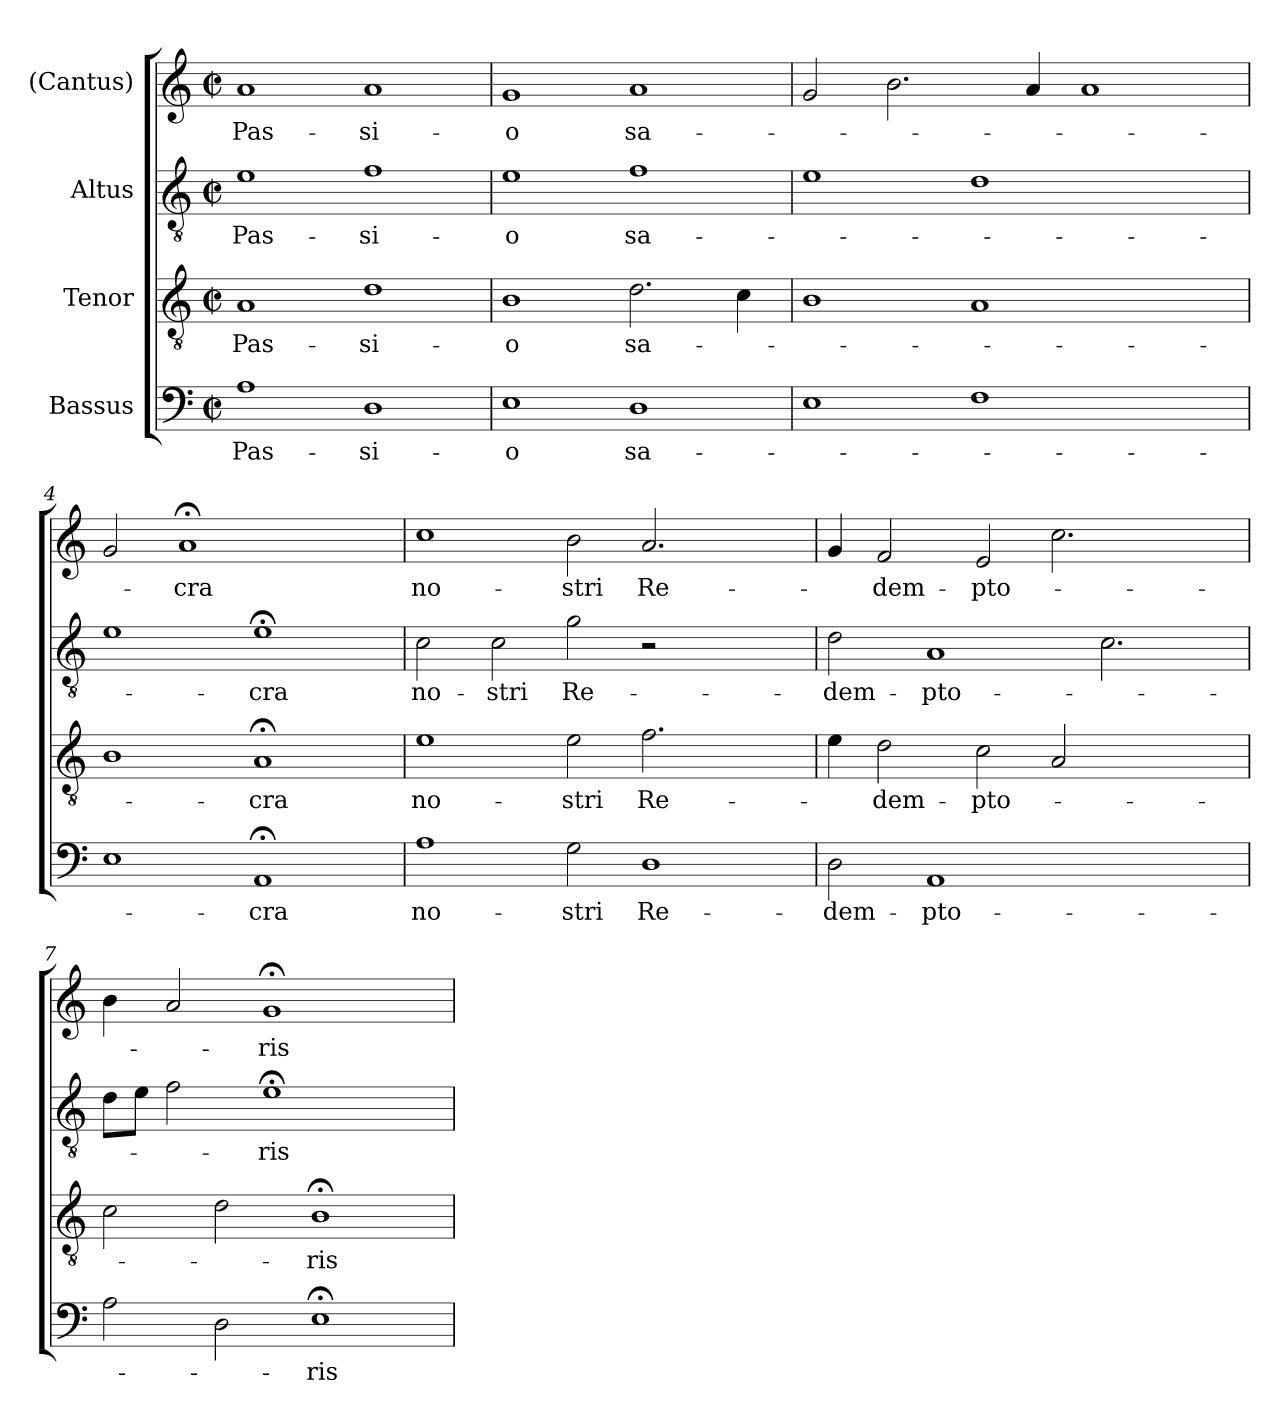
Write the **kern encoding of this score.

**kern	**text	**kern	**text	**kern	**text	**kern	**text
*part4	*part4	*part3	*part3	*part2	*part2	*part1	*part1
*staff4	*staff4	*staff3	*staff3	*staff2	*staff2	*staff1	*staff1
*I"Bassus	*	*I"Tenor	*	*I"Altus	*	*I"(Cantus)	*
!!LO:PB:g=z
*stria5	*	*stria5	*	*stria5	*	*stria5	*
*clefF4	*	*clefGv2	*	*clefGv2	*	*clefG2	*
*M2/2	*	*M2/2	*	*M2/2	*	*M2/2	*
*met(c|)	*	*met(c|)	*	*met(c|)	*	*met(c|)	*
=1	=1	=1	=1	=1	=1	=1	=1
!	!LO:LY:b:cj	!	!LO:LY:b:cj	!	!LO:LY:b:cj	!	!LO:LY:b:cj
1A	Pas-	1A	Pas-	1e	Pas-	1a	Pas-
!	!LO:LY:b:rj	!	!LO:LY:b:rj	!	!LO:LY:b:rj	!	!LO:LY:b:rj
1D	-si-	1d	-si-	1f	-si-	1a	-si-
=2	=2	=2	=2	=2	=2	=2	=2
!	!LO:LY:b:rj	!	!LO:LY:b:rj	!	!LO:LY:b:rj	!	!LO:LY:b:rj
1E	-o	1B	-o	1e	-o	1g	-o
!	!LO:LY:b:cj	!	!LO:LY:b:cj	!	!LO:LY:b:cj	!	!LO:LY:b:cj
1D	sa-	2.d\	sa-	1f	sa-	1a	sa-
.	.	4c\	.	.	.	.	.
=3	=3	=3	=3	=3	=3	=3	=3
1E	.	1B	.	1e	.	2g/	.
.	.	.	.	.	.	2.b\	.
1F	.	1A	.	1d	.	.	.
.	.	.	.	.	.	4a/	.
.	.	.	.	.	.	1a	.
2ryy	.	2ryy	.	2ryy	.	.	.
=4	=4	=4	=4	=4	=4	=4	=4
1E	.	1B	.	1e	.	2g/	.
!	!	!	!	!	!	!	!LO:LY:b:cj
.	.	.	.	.	.	1a;<	-cra
!	!LO:LY:b:cj	!	!LO:LY:b:cj	!	!LO:LY:b:cj	!	!
1AA;<	-cra	1A;<	-cra	1e;<	-cra	.	.
.	.	.	.	.	.	2ryy	.
!!LO:LB:g=z
=5	=5	=5	=5	=5	=5	=5	=5
!	!LO:LY:b:cj	!	!LO:LY:b:cj	!	!LO:LY:b:cj	!	!LO:LY:b:cj
1A	no-	1e	no-	2c\	no-	1cc	no-
!	!	!	!	!	!LO:LY:b:cj	!	!
.	.	.	.	2c\	-stri	.	.
!	!LO:LY:b:cj	!	!LO:LY:b:cj	!	!LO:LY:b:cj	!	!LO:LY:b:cj
2G\	-stri	2e\	-stri	2g\	Re-	2b\	-stri
!	!LO:LY:b:cj	!	!LO:LY:b:cj	!	!	!	!LO:LY:b:cj
1D	Re-	2.f\	Re-	2r	.	2.a/	Re-
.	.	.	.	2ryy	.	.	.
.	.	4ryy	.	.	.	4ryy	.
=6	=6	=6	=6	=6	=6	=6	=6
!	!LO:LY:b:cj	!	!	!	!LO:LY:b:cj	!	!
2D\	-dem-	4e\	.	2d\	-dem-	4g/	.
!	!	!	!LO:LY:b:cj	!	!	!	!LO:LY:b:cj
.	.	2d\	-dem-	.	.	2f/	-dem-
!	!LO:LY:b:cj	!	!	!	!LO:LY:b:cj	!	!
1AA	-pto-	.	.	1A	-pto-	.	.
!	!	!	!LO:LY:b:cj	!	!	!	!LO:LY:b:cj
.	.	2c\	-pto-	.	.	2e/	-pto-
.	.	2A/	.	.	.	2.cc\	.
2.ryy	.	.	.	2.c\	.	.	.
.	.	2ryy	.	.	.	.	.
.	.	.	.	.	.	4ryy	.
=7	=7	=7	=7	=7	=7	=7	=7
2A\	.	2c\	.	8d\L	.	4b\	.
.	.	.	.	8e\J	.	.	.
.	.	.	.	2f\	.	2a/	.
2D\	.	2d\	.	.	.	.	.
!	!	!	!	!	!LO:LY:b:cj	!	!LO:LY:b:cj
.	.	.	.	1e;<	-ris	1g;<	-ris
!	!LO:LY:b:cj	!	!LO:LY:b:cj	!	!	!	!
1E;<	-ris	1B;<	-ris	.	.	.	.
.	.	.	.	4ryy	.	4ryy	.
=	=	=	=	=	=	=	=
*-	*-	*-	*-	*-	*-	*-	*-
